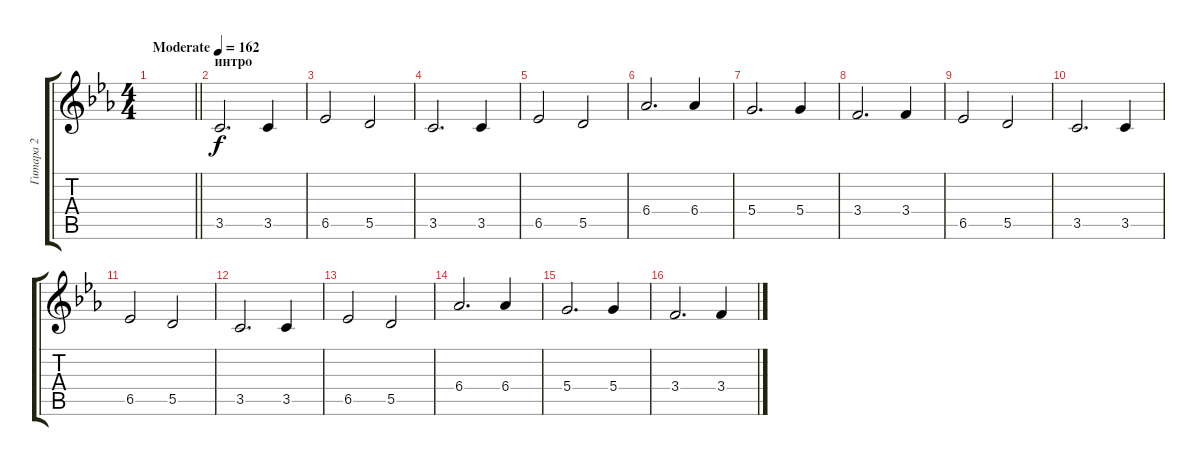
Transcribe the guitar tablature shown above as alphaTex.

\track ("Гитара 2" "Гитара 2") {instrument overdrivenguitar}
\staff {score tabs}
\tuning (E4 B3 G3 D3 A2 E2) {hide}
\ts (4 4)
\tempo (162 "Moderate")
\clef g2
\barLineRight lightlight
\ks cminor
|
\section ("" "интро")
3.5.2{d} 3.5.4 |
6.5.2 5.5.2 |
3.5.2{d} 3.5.4 |
6.5.2 5.5.2 |
6.4.2{d} 6.4.4 |
5.4.2{d} 5.4.4 |
3.4.2{d} 3.4.4 |
6.5.2 5.5.2 |
3.5.2{d} 3.5.4 |
6.5.2 5.5.2 |
3.5.2{d} 3.5.4 |
6.5.2 5.5.2 |
6.4.2{d} 6.4.4 |
5.4.2{d} 5.4.4 |
3.4.2{d} 3.4.4
